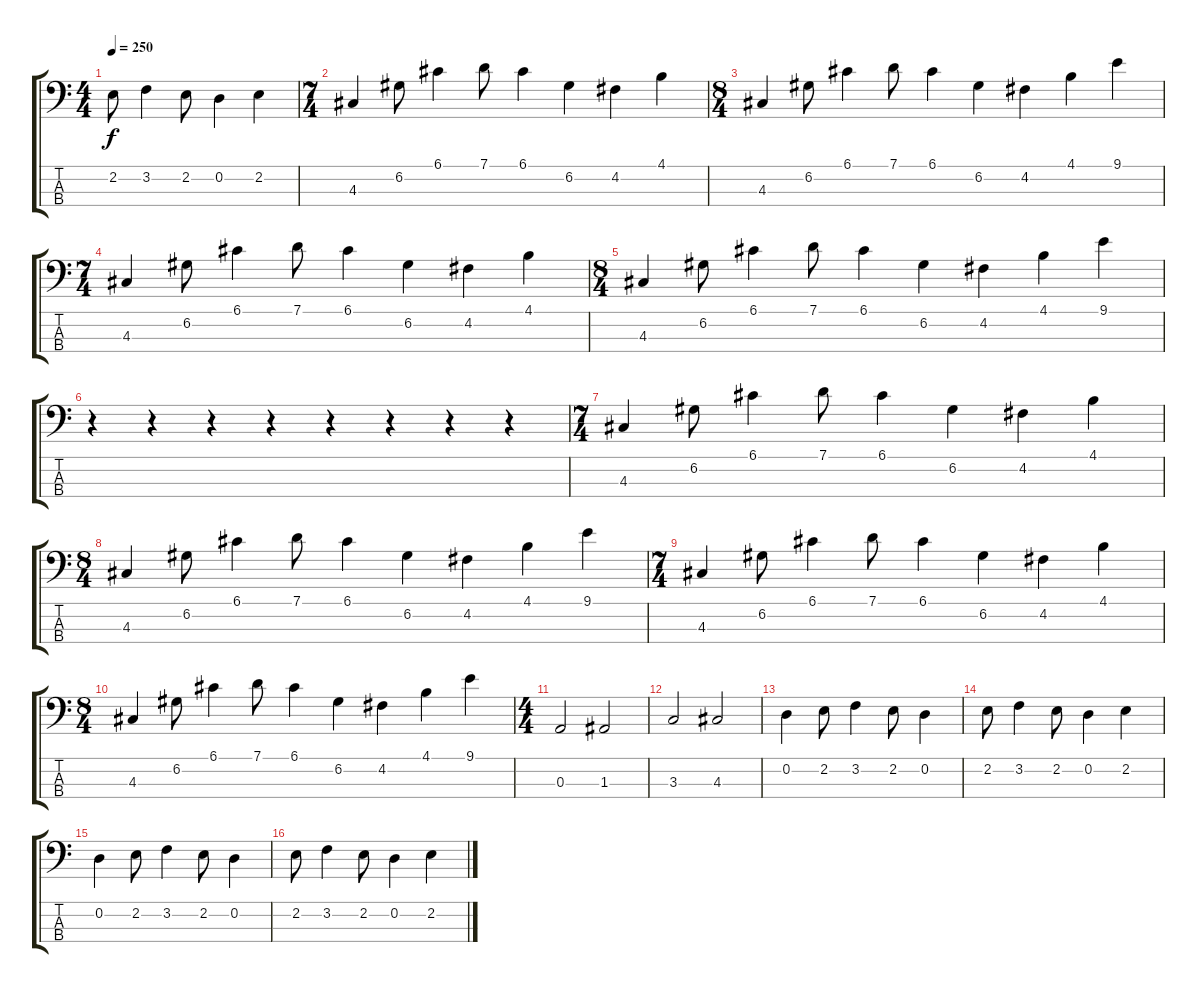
\track "" {instrument electricbassfinger}
\staff {score tabs}
\tuning (G2 D2 A1 E1) {hide}
\ts (4 4)
\tempo 250
\clef f4
\ks c
2.2.8{dy f} 3.2.4 2.2.8 0.2.4 2.2.4 |
\ts (7 4)
4.3.4 6.2.8 6.1.4 7.1.8 6.1.4 6.2.4 4.2.4 4.1.4 |
\ts (8 4)
4.3.4 6.2.8 6.1.4 7.1.8 6.1.4 6.2.4 4.2.4 4.1.4 9.1.4 |
\ts (7 4)
4.3.4 6.2.8 6.1.4 7.1.8 6.1.4 6.2.4 4.2.4 4.1.4 |
\ts (8 4)
4.3.4 6.2.8 6.1.4 7.1.8 6.1.4 6.2.4 4.2.4 4.1.4 9.1.4 |
r.4 r.4 r.4 r.4 r.4 r.4 r.4 r.4 |
\ts (7 4)
4.3.4 6.2.8 6.1.4 7.1.8 6.1.4 6.2.4 4.2.4 4.1.4 |
\ts (8 4)
4.3.4 6.2.8 6.1.4 7.1.8 6.1.4 6.2.4 4.2.4 4.1.4 9.1.4 |
\ts (7 4)
4.3.4 6.2.8 6.1.4 7.1.8 6.1.4 6.2.4 4.2.4 4.1.4 |
\ts (8 4)
4.3.4 6.2.8 6.1.4 7.1.8 6.1.4 6.2.4 4.2.4 4.1.4 9.1.4 |
\ts (4 4)
0.3.2 1.3.2 |
3.3.2 4.3.2 |
0.2.4 2.2.8 3.2.4 2.2.8 0.2.4 |
2.2.8 3.2.4 2.2.8 0.2.4 2.2.4 |
0.2.4 2.2.8 3.2.4 2.2.8 0.2.4 |
2.2.8 3.2.4 2.2.8 0.2.4 2.2.4
